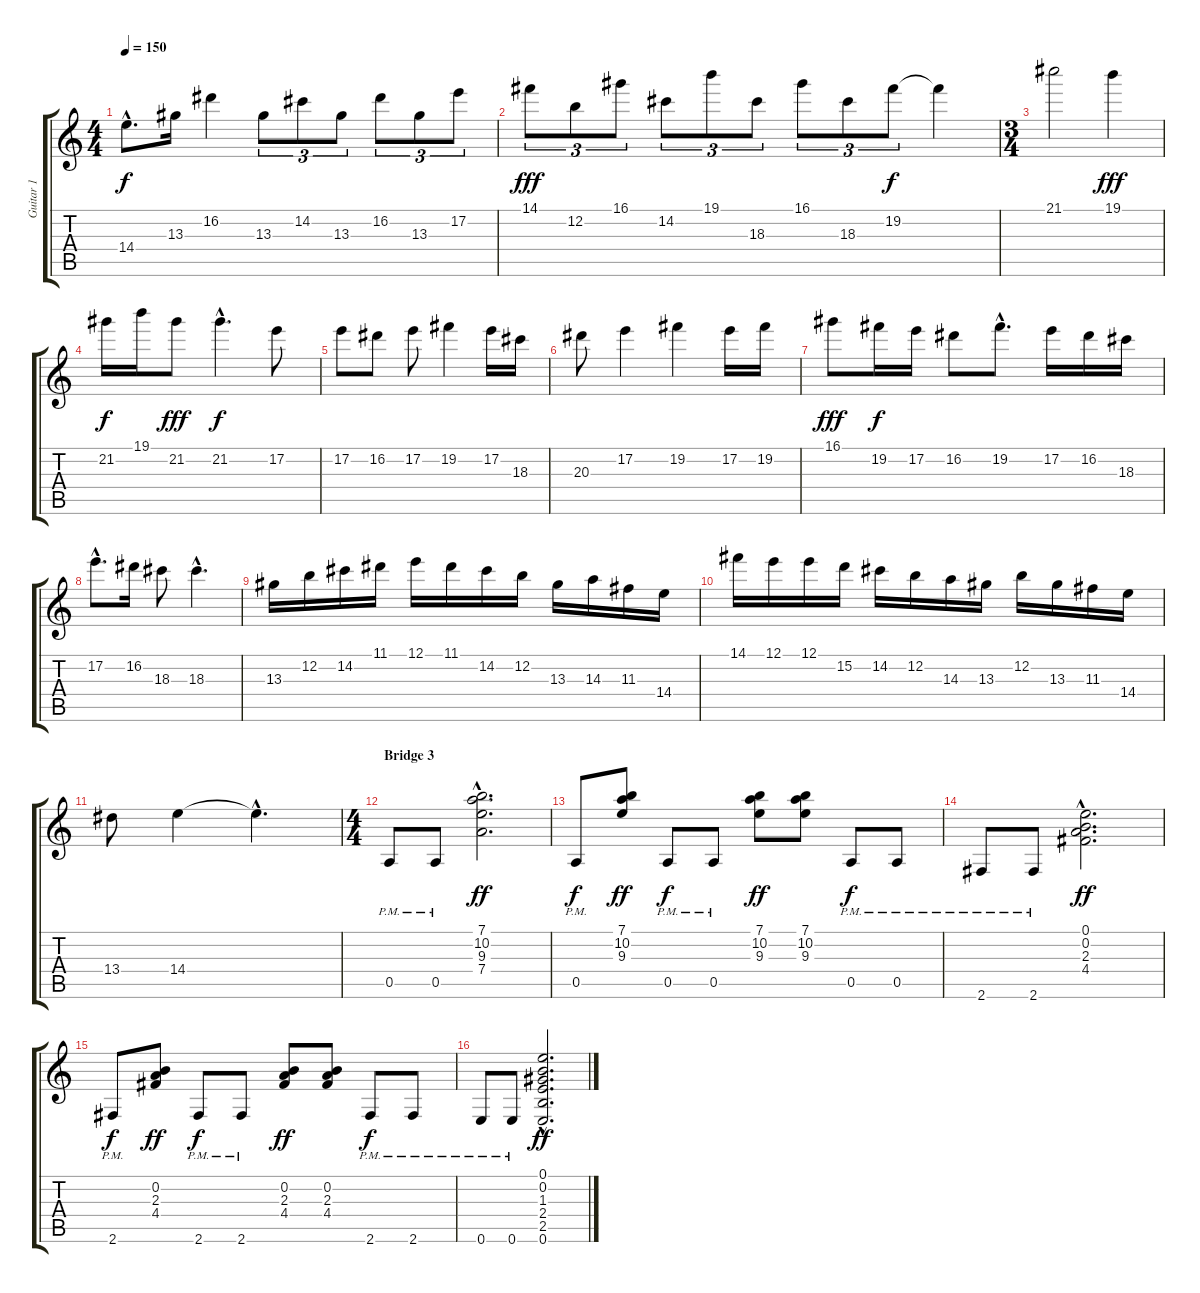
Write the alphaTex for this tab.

\track ("Guitar 1" "Guitar 1") {instrument overdrivenguitar}
\staff {score tabs}
\tuning (E4 B3 G3 D3 A2 E2) {hide}
\ts (4 4)
\tempo 150
\clef g2
\ks c
14.4{hac}.8{d dy f} 13.3.16 16.2.4 13.3.8{tu (3 2)} 14.2.8{tu (3 2)} 13.3.8{tu (3 2)} 16.2.8{tu (3 2)} 13.3.8{tu (3 2)} 17.2.8{tu (3 2)} |
14.1.8{tu (3 2) dy fff} 12.2.8{tu (3 2)} 16.1.8{tu (3 2)} 14.2.8{tu (3 2)} 19.1.8{tu (3 2)} 18.3.8{tu (3 2)} 16.1.8{tu (3 2)} 18.3.8{tu (3 2)} 19.2.8{tu (3 2) dy f} 19.2{t}.4 |
\ts (3 4)
21.1.2 19.1.4{dy fff} |
21.2.16{dy f} 19.1.16 21.2.8{dy fff} 21.2{hac}.4{d dy f} 17.2.8 |
17.2.8 16.2.8 17.2.8 19.2.4 17.2.16 18.3.16 |
20.3.8 17.2.4 19.2.4 17.2.16 19.2.16 |
16.1.8{dy fff} 19.2.16{dy f} 17.2.16 16.2.8 19.2{hac}.8{d} 17.2.16 16.2.16 18.3.16 |
17.2{hac}.8{d} 16.2.16 18.3.8 18.3{hac}.4{d} |
13.3.16 12.2.16 14.2.16 11.1.16 12.1.16 11.1.16 14.2.16 12.2.16 13.3.16 14.3.16 11.3.16 14.4.16 |
14.1.16 12.1.16 12.1.16 15.2.16 14.2.16 12.2.16 14.3.16 13.3.16 12.2.16 13.3.16 11.3.16 14.4.16 |
13.4.8 14.4.4 14.4{hac t}.4{d} |
\ts (4 4)
\section ("" "Bridge 3")
0.5{pm}.8 0.5{pm}.8 (7.1{hac} 10.2{hac} 9.3{hac} 7.4{hac}).2{d dy ff} |
0.5{pm}.8{dy f} (7.1 10.2 9.3).8{dy ff} 0.5{pm}.8{dy f} 0.5{pm}.8 (7.1 10.2 9.3).8{dy ff} (7.1 10.2 9.3).8 0.5{pm}.8{dy f} 0.5{pm}.8 |
2.6{pm}.8 2.6{pm}.8 (0.1{hac} 0.2{hac} 2.3{hac} 4.4{hac}).2{d dy ff} |
2.6{pm}.8{dy f} (0.2 2.3 4.4).8{dy ff} 2.6{pm}.8{dy f} 2.6{pm}.8 (0.2 2.3 4.4).8{dy ff} (0.2 2.3 4.4).8 2.6{pm}.8{dy f} 2.6{pm}.8 |
0.6{pm}.8 0.6{pm}.8 (0.1{hac} 0.2{hac} 1.3{hac} 2.4{hac} 2.5{hac} 0.6{hac}).2{d dy ff}
